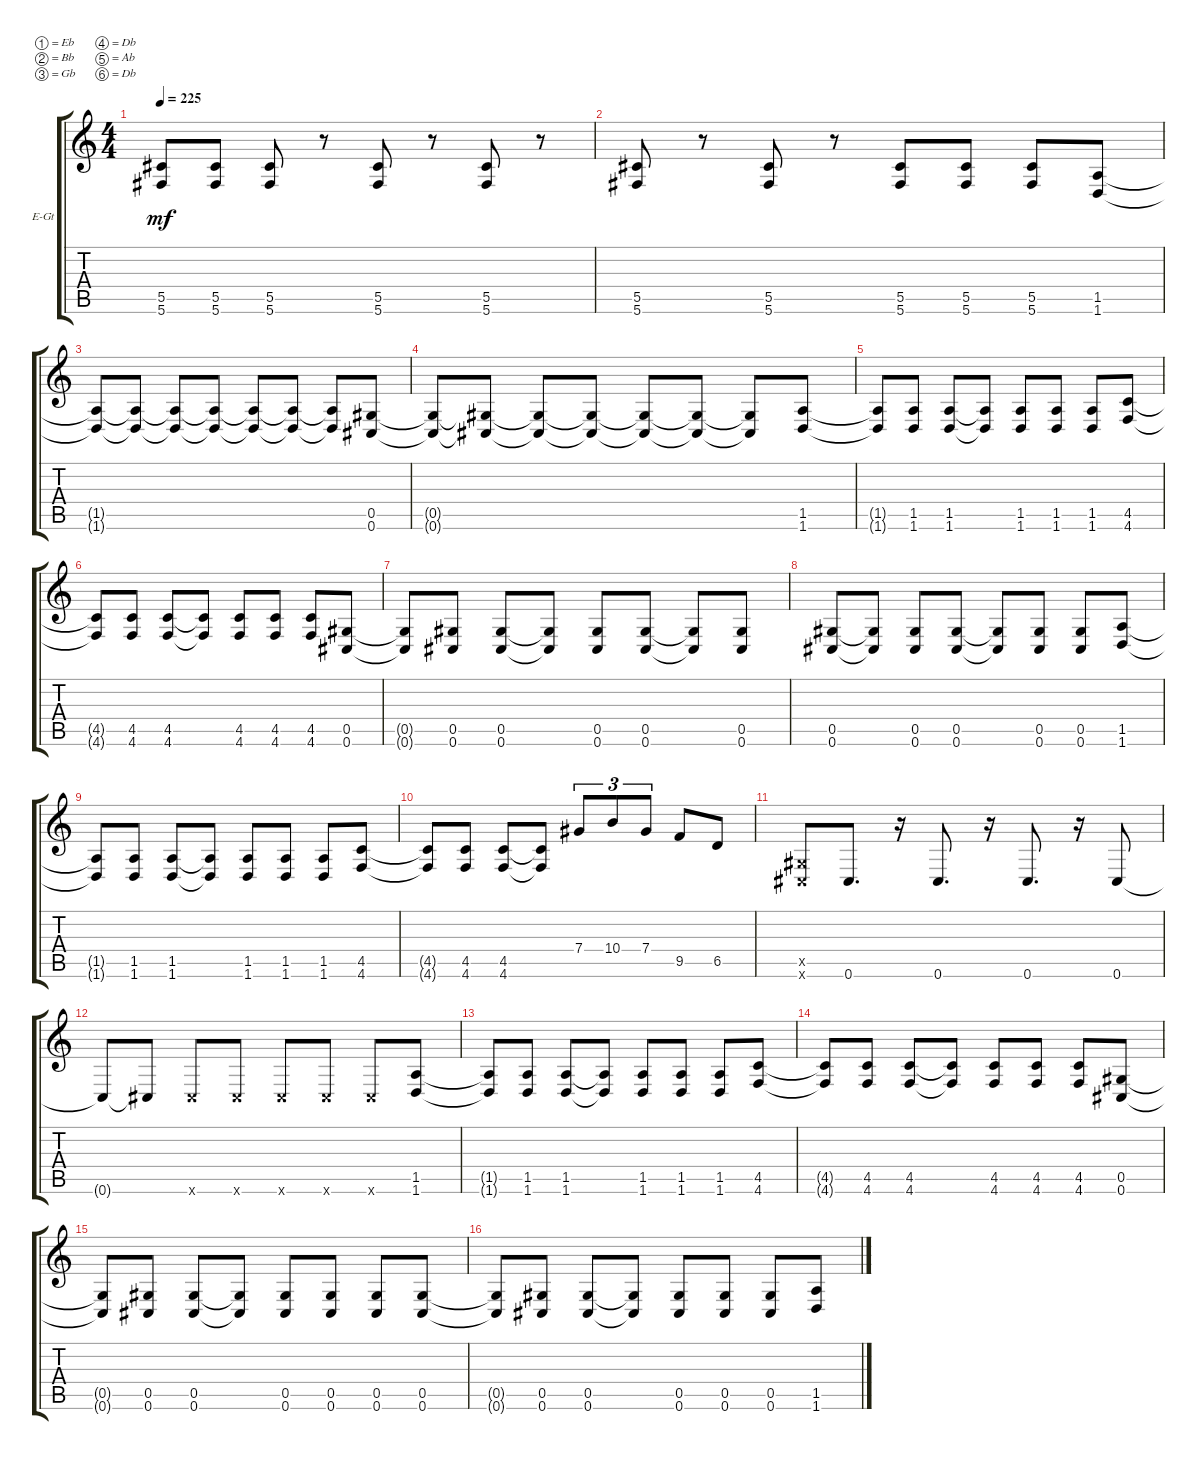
\bracketExtendMode groupsimilarinstruments
\firstSystemTrackNameOrientation horizontal
\otherSystemsTrackNameOrientation horizontal
\track ("right" "E-Gt") {instrument distortionguitar}
\staff {score tabs}
\tuning (Eb4 Bb3 Gb3 Db3 Ab2 Db2)
\ts (4 4)
\tempo 225
\clef g2
\ks c
(5.6{t} 5.5{t}).8{dy mf} (5.6 5.5).8 (5.6 5.5).8 r.8 (5.6 5.5).8 r.8 (5.6 5.5).8 r.8 |
(5.6 5.5).8 r.8 (5.6 5.5).8 r.8 (5.6 5.5).8 (5.6 5.5).8 (5.6 5.5).8 (1.6 1.5).8 |
(1.6{t} 1.5{t}).8 (1.6{t} 1.5{t}).8 (1.6{t} 1.5{t}).8 (1.6{t} 1.5{t}).8 (1.6{t} 1.5{t}).8 (1.6{t} 1.5{t}).8 (1.6{t} 1.5{t}).8 (0.6 0.5).8 |
(0.6{t} 0.5{t}).8 (0.6{t} 0.5{t}).8 (0.6{t} 0.5{t}).8 (0.6{t} 0.5{t}).8 (0.6{t} 0.5{t}).8 (0.6{t} 0.5{t}).8 (0.6{t} 0.5{t}).8 (1.6 1.5).8 |
(1.5{t} 1.6{t}).8 (1.6 1.5).8 (1.6 1.5).8 (1.6{t} 1.5{t}).8 (1.6 1.5).8 (1.6 1.5).8 (1.6 1.5).8 (4.6 4.5).8 |
(4.6{t} 4.5{t}).8 (4.6 4.5).8 (4.6 4.5).8 (4.6{t} 4.5{t}).8 (4.6 4.5).8 (4.6 4.5).8 (4.6 4.5).8 (0.6 0.5).8 |
(0.6{t} 0.5{t}).8 (0.6 0.5).8 (0.6 0.5).8 (0.6{t} 0.5{t}).8 (0.6 0.5).8 (0.6 0.5).8 (0.6{t} 0.5{t}).8 (0.6 0.5).8 |
(0.6 0.5).8 (0.6{t} 0.5{t}).8 (0.6 0.5).8 (0.6 0.5).8 (0.6{t} 0.5{t}).8 (0.6 0.5).8 (0.6 0.5).8 (1.6 1.5).8 |
(1.6{t} 1.5{t}).8 (1.6 1.5).8 (1.6 1.5).8 (1.6{t} 1.5{t}).8 (1.6 1.5).8 (1.6 1.5).8 (1.6 1.5).8 (4.6 4.5).8 |
(4.6{t} 4.5{t}).8 (4.6 4.5).8 (4.6 4.5).8 (4.6{t} 4.5{t}).8 7.4.8{tu (3 2)} 10.4.8{tu (3 2)} 7.4.8{tu (3 2)} 9.5.8 6.5.8 |
(0.5{x} 0.6{x}).8 0.6.8{d} r.16 0.6.8{d} r.16 0.6.8{d} r.16 0.6.8 |
0.6{t}.8 0.6{t}.8 0.6{x}.8 0.6{x}.8 0.6{x}.8 0.6{x}.8 0.6{x}.8 (1.6 1.5).8 |
(1.5{t} 1.6{t}).8 (1.6 1.5).8 (1.6 1.5).8 (1.6{t} 1.5{t}).8 (1.6 1.5).8 (1.6 1.5).8 (1.6 1.5).8 (4.6 4.5).8 |
(4.6{t} 4.5{t}).8 (4.6 4.5).8 (4.6 4.5).8 (4.6{t} 4.5{t}).8 (4.6 4.5).8 (4.6 4.5).8 (4.6 4.5).8 (0.6 0.5).8 |
(0.6{t} 0.5{t}).8 (0.6 0.5).8 (0.6 0.5).8 (0.6{t} 0.5{t}).8 (0.6 0.5).8 (0.6 0.5).8 (0.6 0.5).8 (0.6 0.5).8 |
(0.6{t} 0.5{t}).8 (0.6 0.5).8 (0.6 0.5).8 (0.6{t} 0.5{t}).8 (0.6 0.5).8 (0.6 0.5).8 (0.6 0.5).8 (1.6 1.5).8
